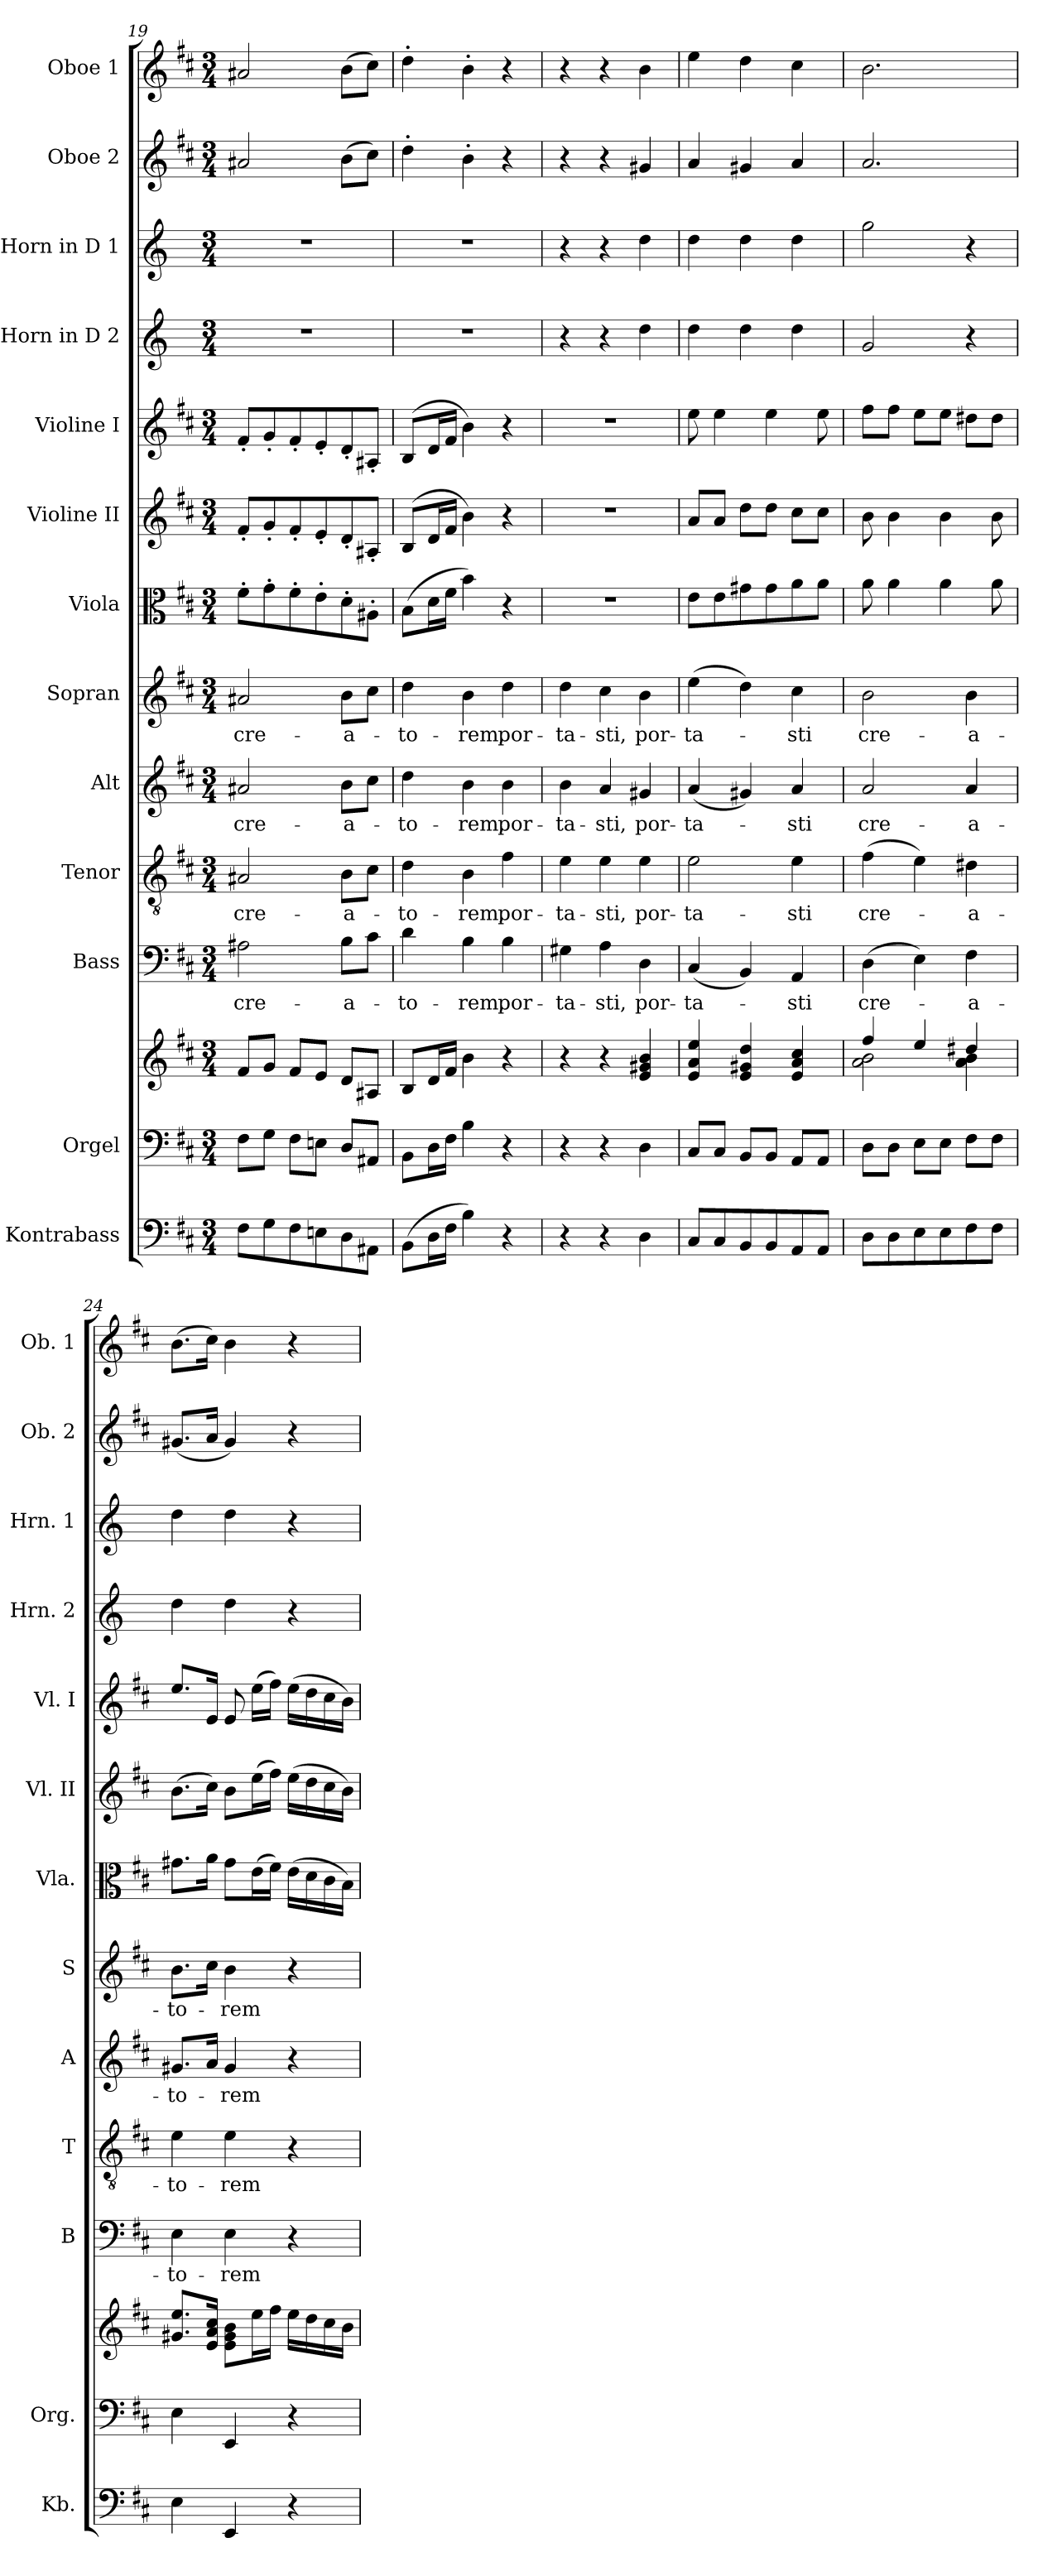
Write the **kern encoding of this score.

**kern	**kern	**kern	**kern	**text	**kern	**text	**kern	**text	**kern	**text	**kern	**kern	**kern	**kern	**kern	**kern	**kern
*part13	*part12	*part12	*part11	*part11	*part10	*part10	*part9	*part9	*part8	*part8	*part7	*part6	*part5	*part4	*part3	*part2	*part1
*staff14	*staff13	*staff12	*staff11	*staff11	*staff10	*staff10	*staff9	*staff9	*staff8	*staff8	*staff7	*staff6	*staff5	*staff4	*staff3	*staff2	*staff1
*I"Kontrabass	*I"Orgel	*	*I"Bass	*	*I"Tenor	*	*I"Alt	*	*I"Sopran	*	*I"Viola	*I"Violine II	*I"Violine I	*I"Horn in D 2	*I"Horn in D 1	*I"Oboe 2	*I"Oboe 1
*I'Kb.	*I'Org.	*	*I'B	*	*I'T	*	*I'A	*	*I'S	*	*I'Vla.	*I'Vl. II	*I'Vl. I	*I'Hrn. 2	*I'Hrn. 1	*I'Ob. 2	*I'Ob. 1
*clefF4	*clefF4	*clefG2	*clefF4	*	*clefGv2	*	*clefG2	*	*clefG2	*	*clefC3	*clefG2	*clefG2	*clefG2	*clefG2	*clefG2	*clefG2
*ITrd7c12	*	*	*	*	*	*	*	*	*	*	*	*	*	*ITrd-1c-2	*ITrd-1c-2	*	*
*k[f#c#]	*k[f#c#]	*k[f#c#]	*k[f#c#]	*	*k[f#c#]	*	*k[f#c#]	*	*k[f#c#]	*	*k[f#c#]	*k[f#c#]	*k[f#c#]	*k[f#c#]	*k[f#c#]	*k[f#c#]	*k[f#c#]
*D:	*D:	*D:	*D:	*	*D:	*	*D:	*	*D:	*	*D:	*D:	*D:	*D:	*D:	*D:	*D:
*M3/4	*M3/4	*M3/4	*M3/4	*	*M3/4	*	*M3/4	*	*M3/4	*	*M3/4	*M3/4	*M3/4	*M3/4	*M3/4	*M3/4	*M3/4
=19	=19	=19	=19	=19	=19	=19	=19	=19	=19	=19	=19	=19	=19	=19	=19	=19	=19
!	!	!	!	!LO:LY:b	!	!LO:LY:b	!	!LO:LY:b	!	!LO:LY:b	!	!	!	!	!	!	!
8FF#\L	8F#\L	8f#/L	2A#X\	cre-	2A#X/	cre-	2a#X/	cre-	2a#X/	cre-	8f#'>\L	8f#'</L	8f#'</L	2.r	2.r	2a#X/	2a#X/
8GG\	8G\J	8g/J	.	.	.	.	.	.	.	.	8g'>\	8g'</	8g'</	.	.	.	.
8FF#\	8F#\L	8f#/L	.	.	.	.	.	.	.	.	8f#'>\	8f#'</	8f#'</	.	.	.	.
8EEn\	8En\J	8e/J	.	.	.	.	.	.	.	.	8e'>\	8e'</	8e'</	.	.	.	.
!	!	!	!	!LO:LY:b	!	!LO:LY:b	!	!LO:LY:b	!	!LO:LY:b	!	!	!	!	!	!	!
8DD\	8D/L	8d/L	8B\L	-a-	8B\L	-a-	8b\L	-a-	8b\L	-a-	8d'>\	8d'</	8d'</	.	.	(>8b\L	(>8b\L
8AAA#X\J	8AA#X/J	8A#X/J	8c#\J	.	8c#\J	.	8cc#\J	.	8cc#\J	.	8A#X'>\J	8A#X'</J	8A#X'</J	.	.	8cc#\J)	8cc#\J)
=20	=20	=20	=20	=20	=20	=20	=20	=20	=20	=20	=20	=20	=20	=20	=20	=20	=20
!	!	!	!	!LO:LY:b	!	!LO:LY:b	!	!LO:LY:b	!	!LO:LY:b	!	!	!	!	!	!	!
(>8BBB\L	8BB\L	8B/L	4d\	-to-	4d\	-to-	4dd\	-to-	4dd\	-to-	(>8B\L	(<8B/L	(<8B/L	2.r	2.r	4dd'>\	4dd'>\
16DD\L	16D\L	16d/L	.	.	.	.	.	.	.	.	16d\L	16d/L	16d/L	.	.	.	.
16FF#\JJ	16F#\JJ	16f#/JJ	.	.	.	.	.	.	.	.	16f#\JJ	16f#/JJ	16f#/JJ	.	.	.	.
!	!	!	!	!LO:LY:b	!	!LO:LY:b	!	!LO:LY:b	!	!LO:LY:b	!	!	!	!	!	!	!
4BB\)	4B\	4b\	4B\	-rem,	4B\	-rem,	4b\	-rem,	4b\	-rem,	4b\)	4b\)	4b\)	.	.	4b'>\	4b'>\
!	!	!	!	!LO:LY:b	!	!LO:LY:b	!	!LO:LY:b	!	!LO:LY:b	!	!	!	!	!	!	!
4r	4r	4r	4B\	por-	4f#\	por-	4b\	por-	4dd\	por-	4r	4r	4r	.	.	4r	4r
=21	=21	=21	=21	=21	=21	=21	=21	=21	=21	=21	=21	=21	=21	=21	=21	=21	=21
!	!	!	!	!LO:LY:b	!	!LO:LY:b	!	!LO:LY:b	!	!LO:LY:b	!	!	!	!	!	!	!
4r	4r	4r	4G#X\	-ta-	4e\	-ta-	4b\	-ta-	4dd\	-ta-	2.r	2.r	2.r	4r	4r	4r	4r
!	!	!	!	!LO:LY:b	!	!LO:LY:b	!	!LO:LY:b	!	!LO:LY:b	!	!	!	!	!	!	!
4r	4r	4r	4A\	-sti,	4e\	-sti,	4a/	-sti,	4cc#\	-sti,	.	.	.	4r	4r	4r	4r
!	!	!	!	!LO:LY:b	!	!LO:LY:b	!	!LO:LY:b	!	!LO:LY:b	!	!	!	!	!	!	!
4DD\	4D\	4e/ 4g#X/ 4b/	4D\	por-	4e\	por-	4g#X/	por-	4b\	por-	.	.	.	4ee\	4ee\	4g#X/	4b\
=22	=22	=22	=22	=22	=22	=22	=22	=22	=22	=22	=22	=22	=22	=22	=22	=22	=22
!	!	!	!	!LO:LY:b	!	!LO:LY:b	!	!LO:LY:b	!	!LO:LY:b	!	!	!	!	!	!	!
8CC#/L	8C#/L	4e/ 4a/ 4ee/	(<4C#/	-ta-	2e\	-ta-	(<4a/	-ta-	(>4ee\	-ta-	8e\L	8a/L	8ee\	4ee\	4ee\	4a/	4ee\
8CC#/	8C#/J	.	.	.	.	.	.	.	.	.	8e\	8a/J	4ee\	.	.	.	.
8BBB/	8BB/L	4e/ 4g#X/ 4dd/	4BB/)	.	.	.	4g#X/)	.	4dd\)	.	8g#X\	8dd\L	.	4ee\	4ee\	4g#X/	4dd\
8BBB/	8BB/J	.	.	.	.	.	.	.	.	.	8g#\	8dd\J	4ee\	.	.	.	.
!	!	!	!	!LO:LY:b	!	!LO:LY:b	!	!LO:LY:b	!	!LO:LY:b	!	!	!	!	!	!	!
8AAA/	8AA/L	4e/ 4a/ 4cc#/	4AA/	-sti	4e\	-sti	4a/	-sti	4cc#\	-sti	8a\	8cc#\L	.	4ee\	4ee\	4a/	4cc#\
8AAA/J	8AA/J	.	.	.	.	.	.	.	.	.	8a\J	8cc#\J	8ee\	.	.	.	.
=23	=23	=23	=23	=23	=23	=23	=23	=23	=23	=23	=23	=23	=23	=23	=23	=23	=23
*	*	*^	*	*	*	*	*	*	*	*	*	*	*	*	*	*	*
!	!	!	!	!	!LO:LY:b	!	!LO:LY:b	!	!LO:LY:b	!	!LO:LY:b	!	!	!	!	!	!	!
8DD\L	8D\L	4ff#/	2a\ 2b\	(>4D\	cre-	(>4f#\	cre-	2a/	cre-	2b\	cre-	8a\	8b\	8ff#\L	2a/	2aa\	2.a/	2.b\
8DD\	8D\J	.	.	.	.	.	.	.	.	.	.	4a\	4b\	8ff#\J	.	.	.	.
8EE\	8E\L	4ee/	.	4E\)	.	4e\)	.	.	.	.	.	.	.	8ee\L	.	.	.	.
8EE\	8E\J	.	.	.	.	.	.	.	.	.	.	4a\	4b\	8ee\J	.	.	.	.
!	!	!	!	!	!LO:LY:b	!	!LO:LY:b	!	!LO:LY:b	!	!LO:LY:b	!	!	!	!	!	!	!
8FF#\	8F#\L	4dd#X/	4a\ 4b\	4F#\	-a-	4d#X\	-a-	4a/	-a-	4b\	-a-	.	.	8dd#X\L	4r	4r	.	.
8FF#\J	8F#\J	.	.	.	.	.	.	.	.	.	.	8a\	8b\	8dd#\J	.	.	.	.
*	*	*v	*v	*	*	*	*	*	*	*	*	*	*	*	*	*	*	*
=24	=24	=24	=24	=24	=24	=24	=24	=24	=24	=24	=24	=24	=24	=24	=24	=24	=24
!	!	!	!	!LO:LY:b	!	!LO:LY:b	!	!LO:LY:b	!	!LO:LY:b	!	!	!	!	!	!	!
4EE\	4E\	8.g#X/ 8.ee/L	4E\	-to-	4e\	-to-	8.g#X/L	-to-	8.b\L	-to-	8.g#X\L	(>8.b\L	8.ee/L	4ee\	4ee\	(<8.g#X/L	(>8.b\L
.	.	16e/ 16a/ 16cc#/Jk	.	.	.	.	16a/Jk	.	16cc#\Jk	.	16a\Jk	16cc#\Jk)	16e/Jk	.	.	16a/Jk	16cc#\Jk)
!	!	!	!	!LO:LY:b	!	!LO:LY:b	!	!LO:LY:b	!	!LO:LY:b	!	!	!	!	!	!	!
4EEE/	4EE/	8e\ 8g#\ 8b\L	4E\	-rem	4e\	-rem	4g#/	-rem	4b\	-rem	8g#\L	8b\L	8e/	4ee\	4ee\	4g#/)	4b\
.	.	16ee\L	.	.	.	.	.	.	.	.	(>16e\L	(>16ee\L	(>16ee\LL	.	.	.	.
.	.	16ff#\JJ	.	.	.	.	.	.	.	.	16f#\JJ)	16ff#\JJ)	16ff#\JJ)	.	.	.	.
4r	4r	16ee\LL	4r	.	4r	.	4r	.	4r	.	(>16e\LL	(>16ee\LL	(>16ee\LL	4r	4r	4r	4r
.	.	16dd\	.	.	.	.	.	.	.	.	16d\	16dd\	16dd\	.	.	.	.
.	.	16cc#\	.	.	.	.	.	.	.	.	16c#\	16cc#\	16cc#\	.	.	.	.
.	.	16b\JJ	.	.	.	.	.	.	.	.	16B\JJ)	16b\JJ)	16b\JJ)	.	.	.	.
=	=	=	=	=	=	=	=	=	=	=	=	=	=	=	=	=	=
*-	*-	*-	*-	*-	*-	*-	*-	*-	*-	*-	*-	*-	*-	*-	*-	*-	*-
